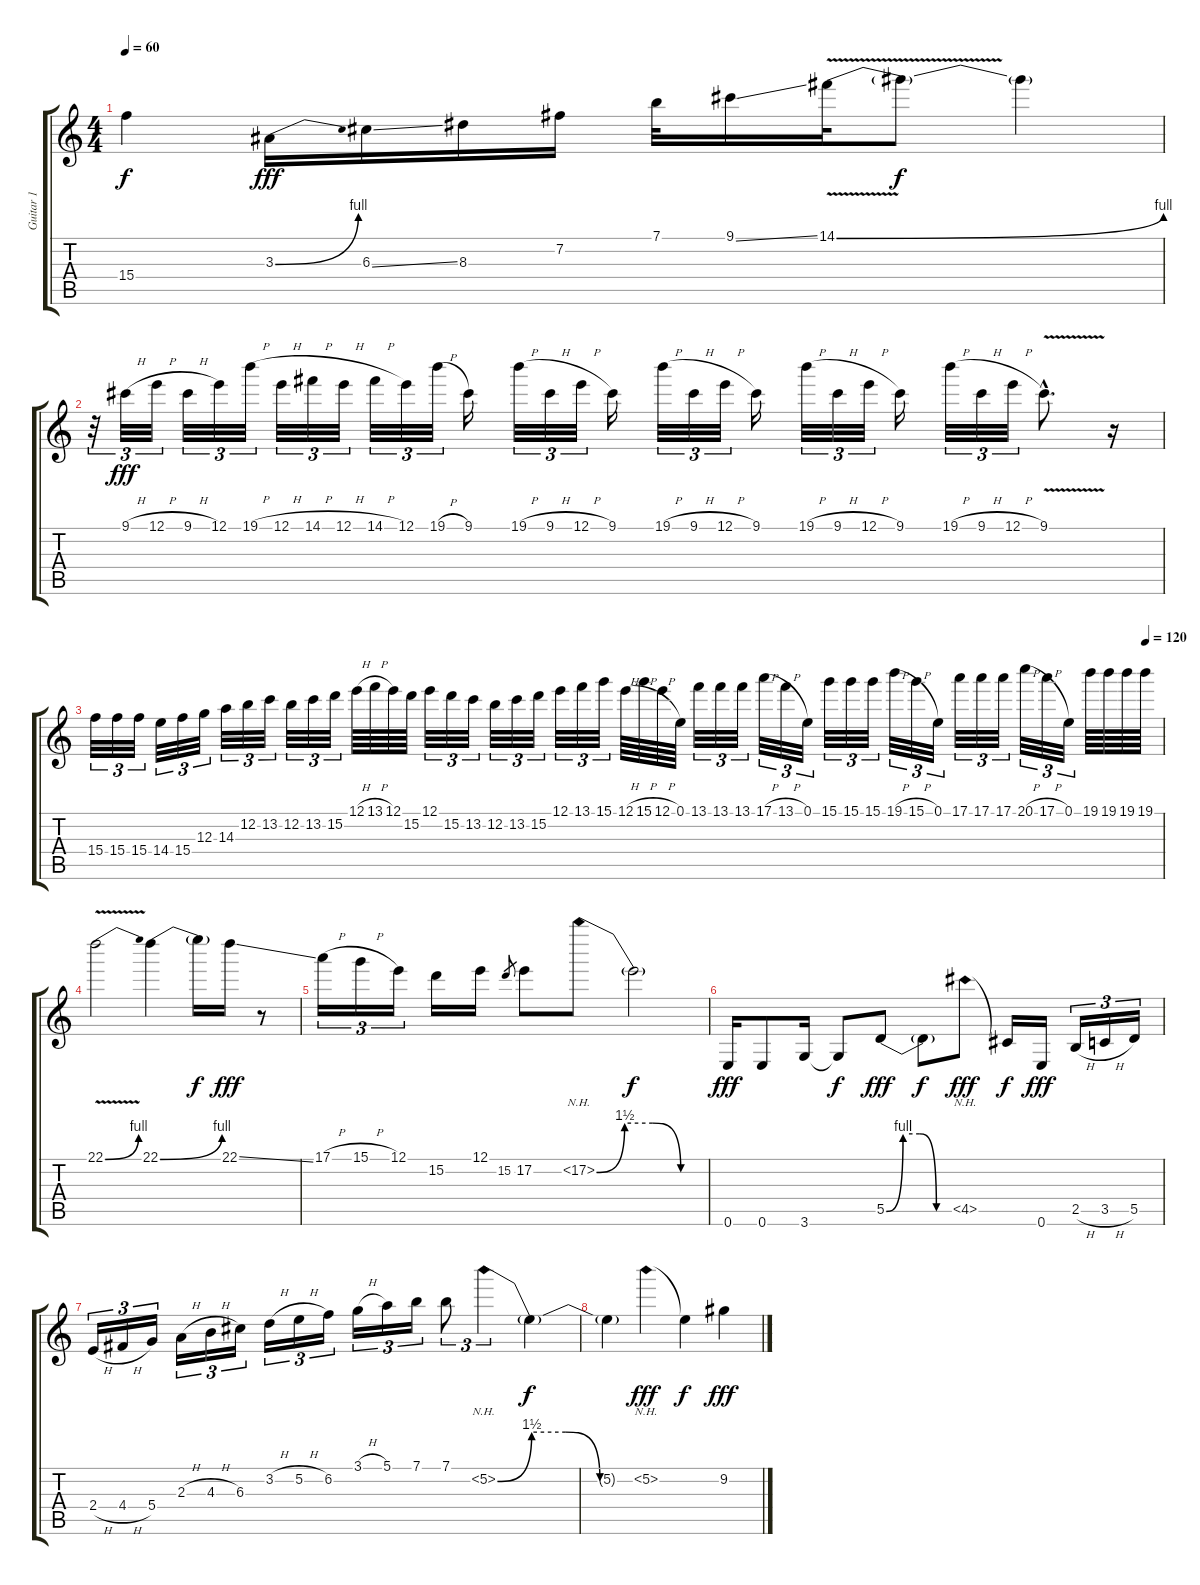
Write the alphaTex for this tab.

\track ("Guitar 1" "Guitar 1") {instrument distortionguitar}
\staff {score tabs}
\tuning (E4 B3 G3 D3 A2 E2) {hide}
\ts (4 4)
\tempo 60
\clef g2
\ks c
15.4{t}.4{dy f} 3.3{be (bend 0 0 60 4)}.16{dy fff} 6.3{ss}.16 8.3.16 7.2.16 7.1.32 9.1{ss}.16 14.1{be (bend 0 0 60 4) v}.32 14.1{t}.8{dy f} 14.1{t}.4 |
r.32{tu (3 2)} 9.1{h}.32{tu (3 2) dy fff} 12.1{h}.32{tu (3 2)} 9.1{h}.32{tu (3 2)} 12.1.32{tu (3 2)} 19.1{h}.32{tu (3 2)} 12.1{h}.32{tu (3 2)} 14.1{h}.32{tu (3 2)} 12.1{h}.32{tu (3 2)} 14.1{h}.32{tu (3 2)} 12.1.32{tu (3 2)} 19.1{h}.32{tu (3 2)} 9.1.16 19.1{h}.32{tu (3 2)} 9.1{h}.32{tu (3 2)} 12.1{h}.32{tu (3 2)} 9.1.16 19.1{h}.32{tu (3 2)} 9.1{h}.32{tu (3 2)} 12.1{h}.32{tu (3 2)} 9.1.16 19.1{h}.32{tu (3 2)} 9.1{h}.32{tu (3 2)} 12.1{h}.32{tu (3 2)} 9.1.16 19.1{h}.32{tu (3 2)} 9.1{h}.32{tu (3 2)} 12.1{h}.32{tu (3 2)} 9.1{v hac}.8{d} r.16 |
\tempo (120 0.984375)
15.4.32{tu (3 2)} 15.4.32{tu (3 2)} 15.4.32{tu (3 2)} 14.4.32{tu (3 2)} 15.4.32{tu (3 2)} 12.3.32{tu (3 2)} 14.3.32{tu (3 2)} 12.2.32{tu (3 2)} 13.2.32{tu (3 2)} 12.2.32{tu (3 2)} 13.2.32{tu (3 2)} 15.2.32{tu (3 2)} 12.1{h}.64 13.1{h}.64 12.1.64 15.2.64 12.1.32{tu (3 2)} 15.2.32{tu (3 2)} 13.2.32{tu (3 2)} 12.2.32{tu (3 2)} 13.2.32{tu (3 2)} 15.2.32{tu (3 2)} 12.1.32{tu (3 2)} 13.1.32{tu (3 2)} 15.1.32{tu (3 2)} 12.1{h}.64 15.1{h}.64 12.1{h}.64 0.1.64 13.1.32{tu (3 2)} 13.1.32{tu (3 2)} 13.1.32{tu (3 2)} 17.1{h}.32{tu (3 2)} 13.1{h}.32{tu (3 2)} 0.1.32{tu (3 2)} 15.1.32{tu (3 2)} 15.1.32{tu (3 2)} 15.1.32{tu (3 2)} 19.1{h}.32{tu (3 2)} 15.1{h}.32{tu (3 2)} 0.1.32{tu (3 2)} 17.1.32{tu (3 2)} 17.1.32{tu (3 2)} 17.1.32{tu (3 2)} 20.1{h}.32{tu (3 2)} 17.1{h}.32{tu (3 2)} 0.1.32{tu (3 2)} 19.1.64 19.1.64 19.1.64 19.1.64 |
22.1{be (bend 0 0 60 4) v}.2 22.1{be (bend 0 0 60 4)}.4 22.1{t}.16{dy f} 22.1{ss}.16{dy fff} r.8 |
17.1{h}.16{tu (3 2)} 15.1{h}.16{tu (3 2)} 12.1.16{tu (3 2)} 15.2.16 12.1.16 15.2.8{gr} 17.2.8 17.2{be (custom 0 0 15 6 30 6 45 0 60 0) nh}.8 17.2{t}.2{dy f} |
0.6.16{dy fff} 0.6.8 3.6.16 3.6{t}.8{dy f} 5.5{be (custom 0 0 15 4 30 4 45 0 60 0)}.8{dy fff} 5.5{t}.8{dy f} 4.5{nh}.8{dy fff} 4.5{t}.16{dy f} 0.6.16{dy fff} 2.5{h}.16{tu (3 2)} 3.5{h}.16{tu (3 2)} 5.5.16{tu (3 2)} |
2.4{h}.16{tu (3 2)} 4.4{h}.16{tu (3 2)} 5.4.16{tu (3 2)} 2.3{h}.16{tu (3 2)} 4.3{h}.16{tu (3 2)} 6.3.16{tu (3 2)} 3.2{h}.16{tu (3 2)} 5.2{h}.16{tu (3 2)} 6.2.16{tu (3 2)} 3.1{h}.16{tu (3 2)} 5.1.16{tu (3 2)} 7.1.16{tu (3 2)} 7.1.8{tu (3 2)} 5.2{be (custom 0 0 15 6 30 6 45 0 60 0) nh}.4{tu (3 2)} 5.2{t}.4{dy f} |
5.2{t}.4 5.2{nh}.4{dy fff} 5.2{t}.4{dy f} 9.2.4{dy fff}
